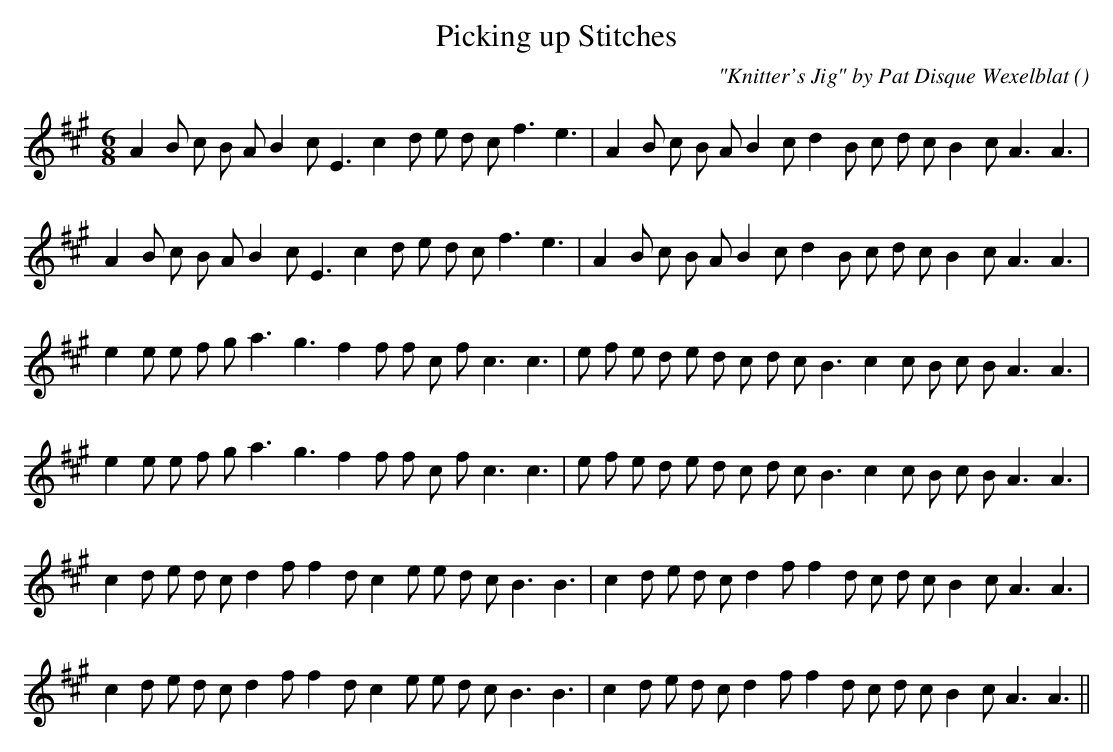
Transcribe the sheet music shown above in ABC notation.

X:1
T: Picking up Stitches
C:"Knitter's Jig" by Pat Disque Wexelblat
O:
M:6/8
K:A
K:A
M:6/8
L:1/16
A4 B2 c2 B2 A2 B4 c2 E6 c4 d2 e2 d2 c2 f6 e6 |A4 B2 c2 B2 A2 B4 c2 d4 B2 c2 d2 c2 B4 c2 A6 A6 |
A4 B2 c2 B2 A2 B4 c2 E6 c4 d2 e2 d2 c2 f6 e6 |A4 B2 c2 B2 A2 B4 c2 d4 B2 c2 d2 c2 B4 c2 A6 A6 |
e4 e2 e2 f2 g2 a6 g6 f4 f2 f2 c2 f2 c6 c6 |e2 f2 e2 d2 e2 d2 c2 d2 c2 B6 c4 c2 B2 c2 B2 A6 A6 |
e4 e2 e2 f2 g2 a6 g6 f4 f2 f2 c2 f2 c6 c6 |e2 f2 e2 d2 e2 d2 c2 d2 c2 B6 c4 c2 B2 c2 B2 A6 A6 |
c4 d2 e2 d2 c2 d4 f2 f4 d2 c4 e2 e2 d2 c2 B6 B6 |c4 d2 e2 d2 c2 d4 f2 f4 d2 c2 d2 c2 B4 c2 A6 A6 |
c4 d2 e2 d2 c2 d4 f2 f4 d2 c4 e2 e2 d2 c2 B6 B6 |c4 d2 e2 d2 c2 d4 f2 f4 d2 c2 d2 c2 B4 c2 A6 A6 ||
